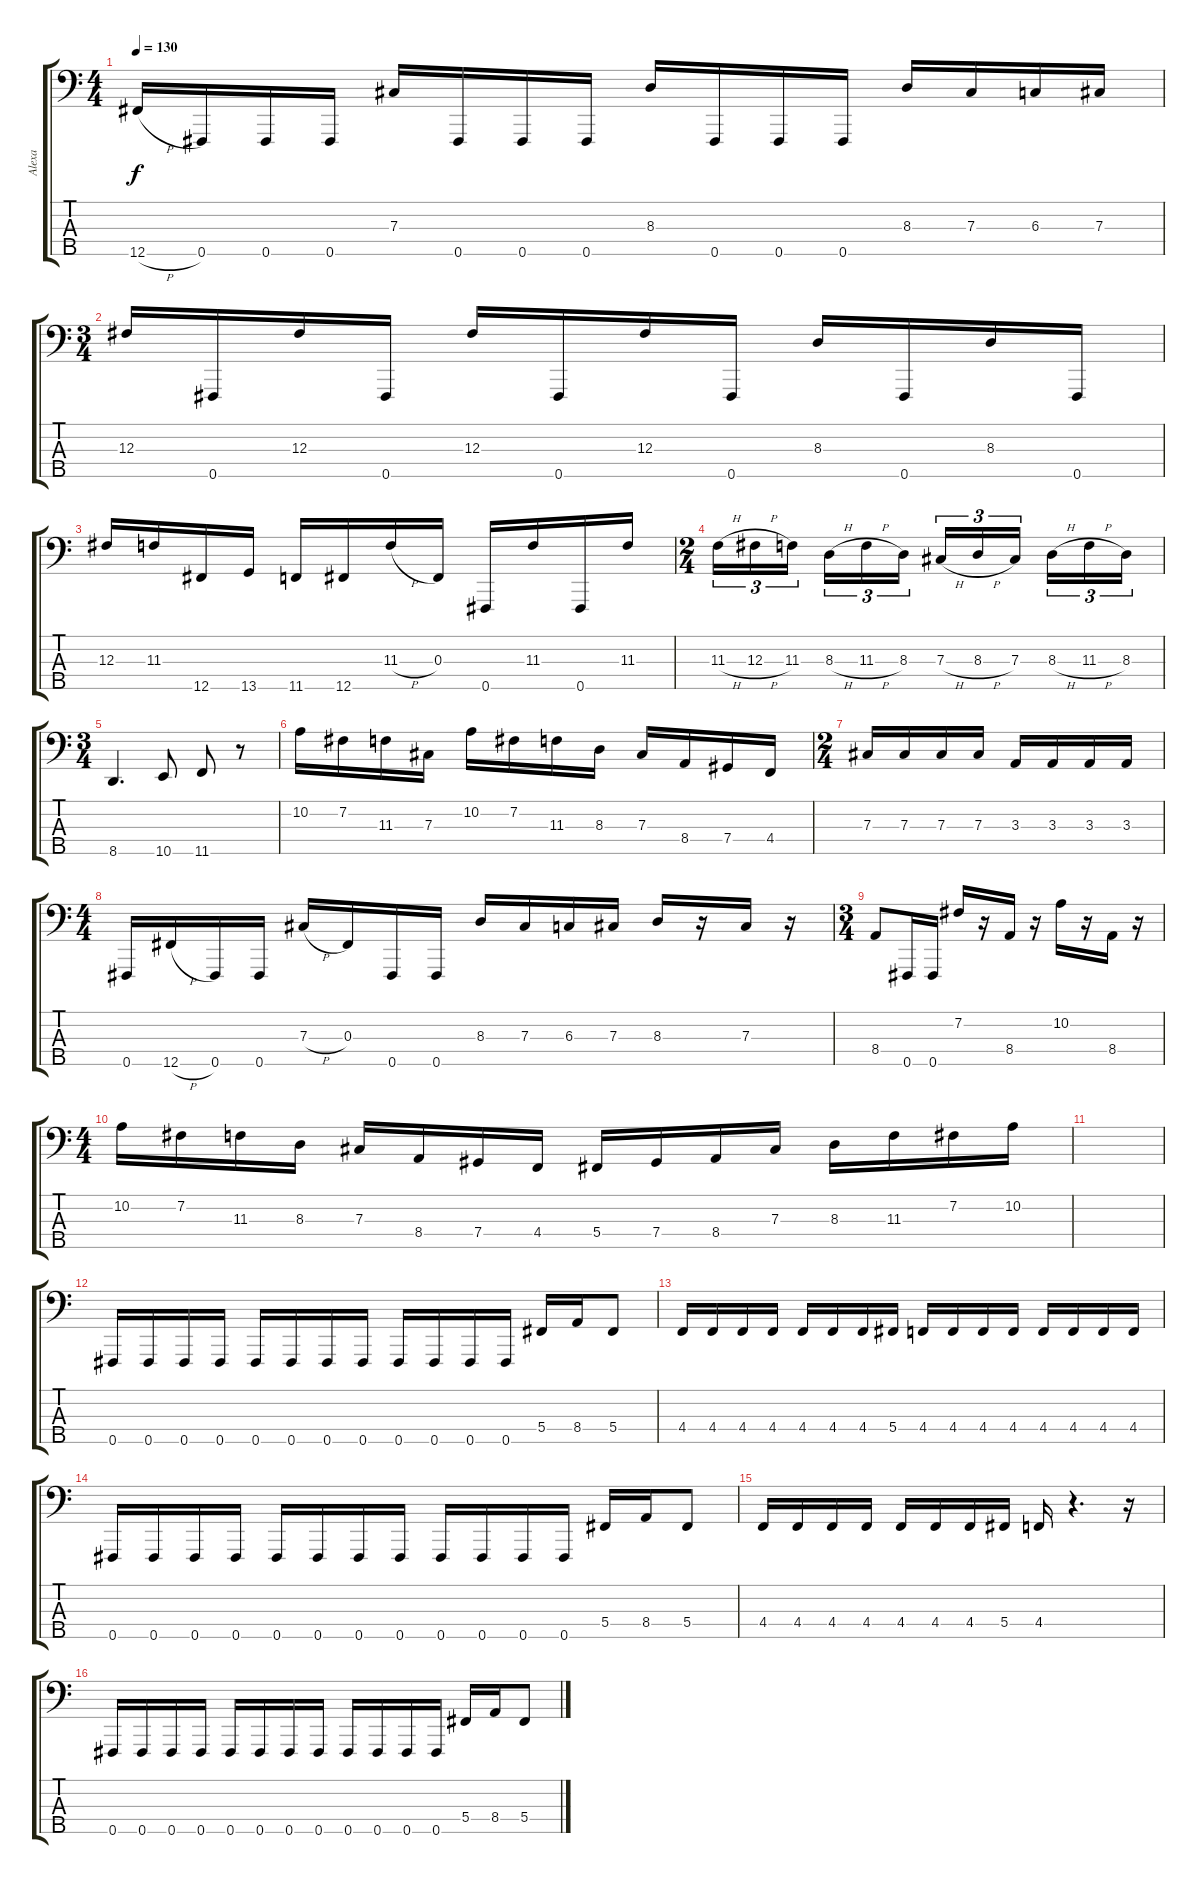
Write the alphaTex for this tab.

\track ("Alexa" "Alexa") {instrument electricbasspick}
\staff {score tabs}
\tuning (E2 B1 Gb1 Db1 Gb0) {hide}
\ts (4 4)
\tempo 130
\clef f4
\ks c
12.5{h}.16{dy f} 0.5.16 0.5.16 0.5.16 7.3.16 0.5.16 0.5.16 0.5.16 8.3.16 0.5.16 0.5.16 0.5.16 8.3.16 7.3.16 6.3.16 7.3.16 |
\ts (3 4)
12.3.16 0.5.16 12.3.16 0.5.16 12.3.16 0.5.16 12.3.16 0.5.16 8.3.16 0.5.16 8.3.16 0.5.16 |
12.3.16 11.3.16 12.5.16 13.5.16 11.5.16 12.5.16 11.3{h}.16 0.3.16 0.5.16 11.3.16 0.5.16 11.3.16 |
\ts (2 4)
11.3{h}.16{tu (3 2)} 12.3{h}.16{tu (3 2)} 11.3.16{tu (3 2) beam splitsecondary} 8.3{h}.16{tu (3 2)} 11.3{h}.16{tu (3 2)} 8.3.16{tu (3 2)} 7.3{h}.16{tu (3 2)} 8.3{h}.16{tu (3 2)} 7.3.16{tu (3 2) beam splitsecondary} 8.3{h}.16{tu (3 2)} 11.3{h}.16{tu (3 2)} 8.3.16{tu (3 2)} |
\ts (3 4)
8.5.4{d} 10.5.8 11.5.8 r.8 |
10.2.16 7.2.16 11.3.16 7.3.16 10.2.16 7.2.16 11.3.16 8.3.16 7.3.16 8.4.16 7.4.16 4.4.16 |
\ts (2 4)
7.3.16 7.3.16 7.3.16 7.3.16 3.3.16 3.3.16 3.3.16 3.3.16 |
\ts (4 4)
0.5.16 12.5{h}.16 0.5.16 0.5.16 7.3{h}.16 0.3.16 0.5.16 0.5.16 8.3.16 7.3.16 6.3.16 7.3.16 8.3.16 r.16 7.3.16 r.16 |
\ts (3 4)
8.4.8 0.5.16 0.5.16 7.2.16 r.16 8.4.16 r.16 10.2.16 r.16 8.4.16 r.16 |
\ts (4 4)
10.2.16 7.2.16 11.3.16 8.3.16 7.3.16 8.4.16 7.4.16 4.4.16 5.4.16 7.4.16 8.4.16 7.3.16 8.3.16 11.3.16 7.2.16 10.2.16 |
|
0.5.16 0.5.16 0.5.16 0.5.16 0.5.16 0.5.16 0.5.16 0.5.16 0.5.16 0.5.16 0.5.16 0.5.16 5.4.16 8.4.16 5.4.8 |
4.4.16 4.4.16 4.4.16 4.4.16 4.4.16 4.4.16 4.4.16 5.4.16 4.4.16 4.4.16 4.4.16 4.4.16 4.4.16 4.4.16 4.4.16 4.4.16 |
0.5.16 0.5.16 0.5.16 0.5.16 0.5.16 0.5.16 0.5.16 0.5.16 0.5.16 0.5.16 0.5.16 0.5.16 5.4.16 8.4.16 5.4.8 |
4.4.16 4.4.16 4.4.16 4.4.16 4.4.16 4.4.16 4.4.16 5.4.16 4.4.16 r.4{d} r.16 |
0.5.16 0.5.16 0.5.16 0.5.16 0.5.16 0.5.16 0.5.16 0.5.16 0.5.16 0.5.16 0.5.16 0.5.16 5.4.16 8.4.16 5.4.8
